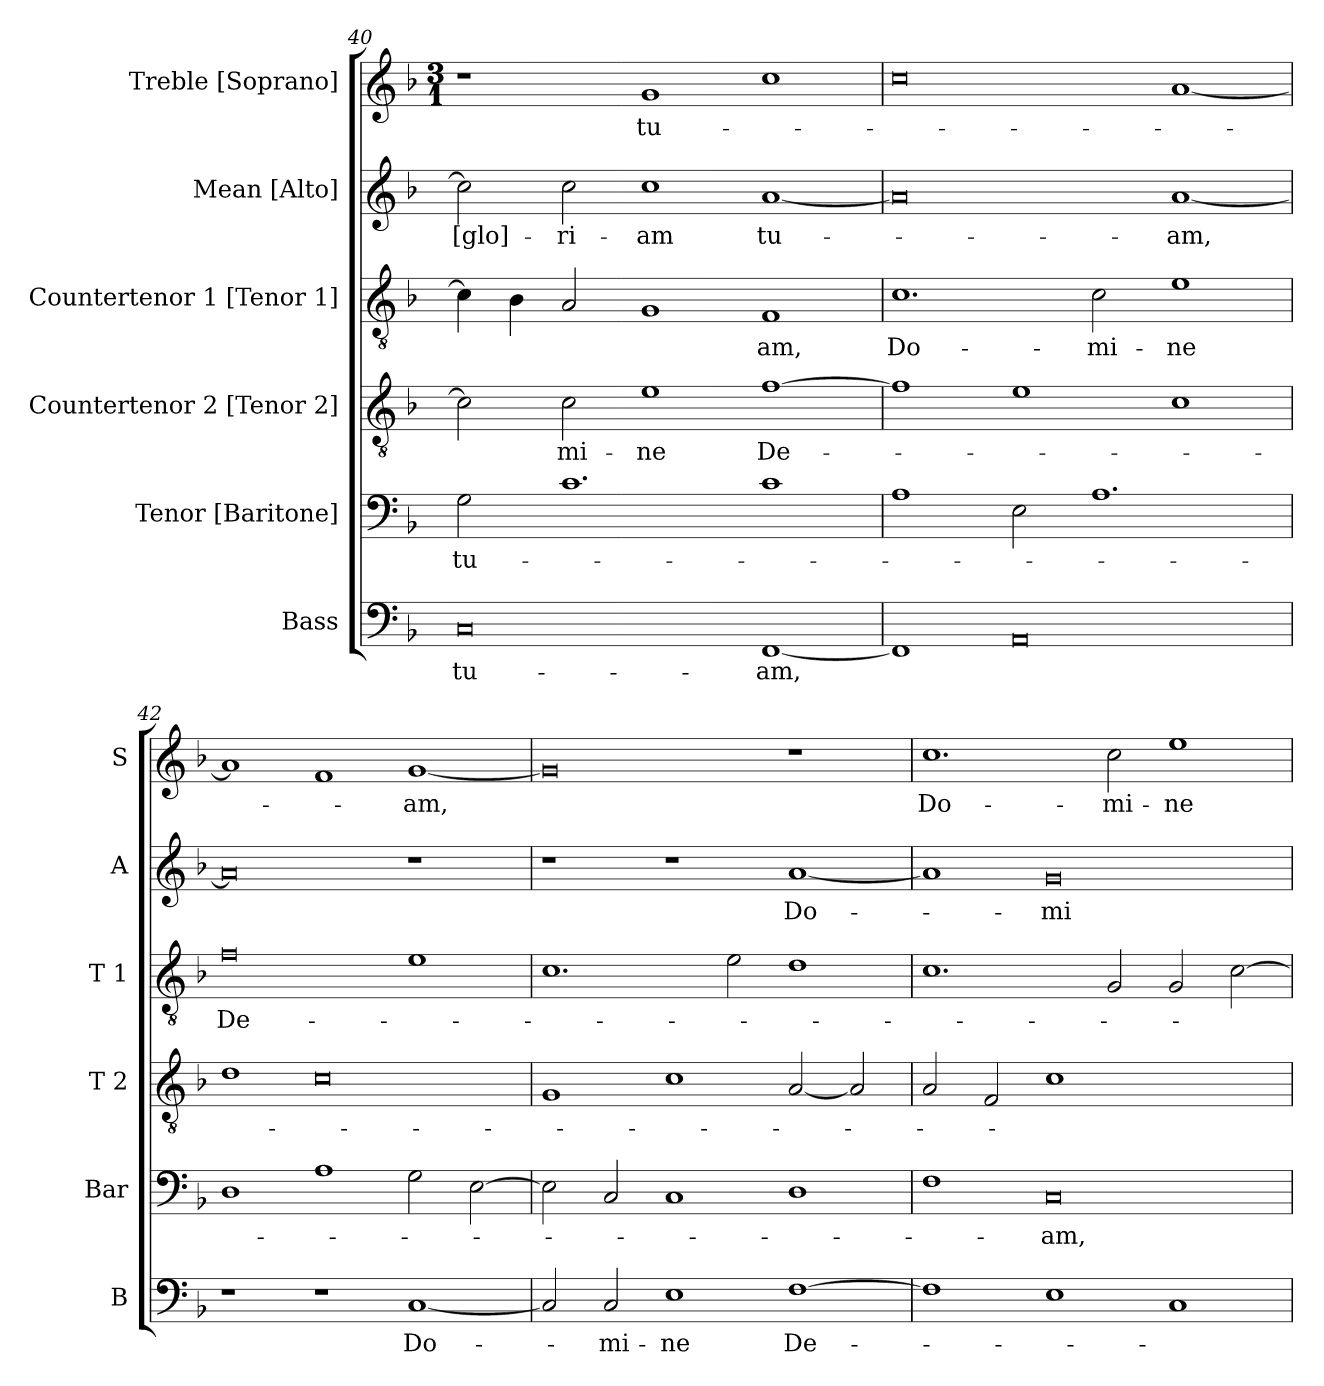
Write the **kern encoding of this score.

**kern	**text	**kern	**text	**kern	**text	**kern	**text	**kern	**text	**kern	**text
*part6	*part6	*part5	*part5	*part4	*part4	*part3	*part3	*part2	*part2	*part1	*part1
*staff6	*staff6	*staff5	*staff5	*staff4	*staff4	*staff3	*staff3	*staff2	*staff2	*staff1	*staff1
*I"Bass	*	*I"Tenor [Baritone]	*	*I"Countertenor 2 [Tenor 2]	*	*I"Countertenor 1 [Tenor 1]	*	*I"Mean [Alto]	*	*I"Treble [Soprano]	*
*I'B	*	*I'Bar	*	*I'T 2	*	*I'T 1	*	*I'A	*	*I'S	*
*clefF4	*	*clefF4	*	*clefGv2	*	*clefGv2	*	*clefG2	*	*clefG2	*
*k[b-]	*	*k[b-]	*	*k[b-]	*	*k[b-]	*	*k[b-]	*	*k[b-]	*
*d:	*	*d:	*	*d:	*	*d:	*	*d:	*	*d:	*
*	*	*	*	*	*	*	*	*	*	*M3/1	*
=40	=40	=40	=40	=40	=40	=40	=40	=40	=40	=40	=40
0C	tu-	2G\	tu-	2c\]	.	4c\]	.	2cc\]	-[glo]-	1r	.
.	.	.	.	.	.	4B-\	.	.	.	.	.
.	.	1.c	.	2c\	-mi-	2A/	.	2cc\	-ri-	.	.
.	.	.	.	1e	-ne	1G	.	1cc	-am	1g	tu-
[1FF	-am,	1c	.	[1f	De-	1F	-am,	[1a	tu-	1cc	.
=41	=41	=41	=41	=41	=41	=41	=41	=41	=41	=41	=41
1FF]	.	1A	.	1f]	.	1.c	Do-	0a]	.	0cc	.
0AA	.	2E\	.	1e	.	.	.	.	.	.	.
.	.	1.A	.	.	.	2c\	-mi-	.	.	.	.
.	.	.	.	1c	.	1e	-ne	[1a	-am,	[1a	.
=42	=42	=42	=42	=42	=42	=42	=42	=42	=42	=42	=42
1r	.	1D	.	1d	.	0f	De-	0a]	.	1a]	.
1r	.	1A	.	0c	.	.	.	.	.	1f	.
[1C	Do-	2G\	.	.	.	1e	.	1r	.	[1g	-am,
.	.	[2E\	.	.	.	.	.	.	.	.	.
!!LO:LB:g=z
=43	=43	=43	=43	=43	=43	=43	=43	=43	=43	=43	=43
2C/]	.	2E\]	.	1G	.	1.c	.	1r	.	0g]	.
2C/	-mi-	2C/	.	.	.	.	.	.	.	.	.
1E	-ne	1C	.	1c	.	.	.	1r	.	.	.
.	.	.	.	.	.	2e\	.	.	.	.	.
[1F	De-	1D	.	[2A/	.	1d	.	[1a	Do-	1r	.
.	.	.	.	2A/]	.	.	.	.	.	.	.
=44	=44	=44	=44	=44	=44	=44	=44	=44	=44	=44	=44
1F]	.	1F	.	2A/	.	1.c	.	1a]	.	1.cc	Do-
.	.	.	.	2F/	.	.	.	.	.	.	.
1E	.	0C	-am,	1c	.	.	.	0g	-mi-	.	.
.	.	.	.	.	.	2G/	.	.	.	2cc\	-mi-
1C	.	.	.	1ryy	.	2G/	.	.	.	1ee	-ne
.	.	.	.	.	.	[2c\	.	.	.	.	.
=	=	=	=	=	=	=	=	=	=	=	=
*-	*-	*-	*-	*-	*-	*-	*-	*-	*-	*-	*-
